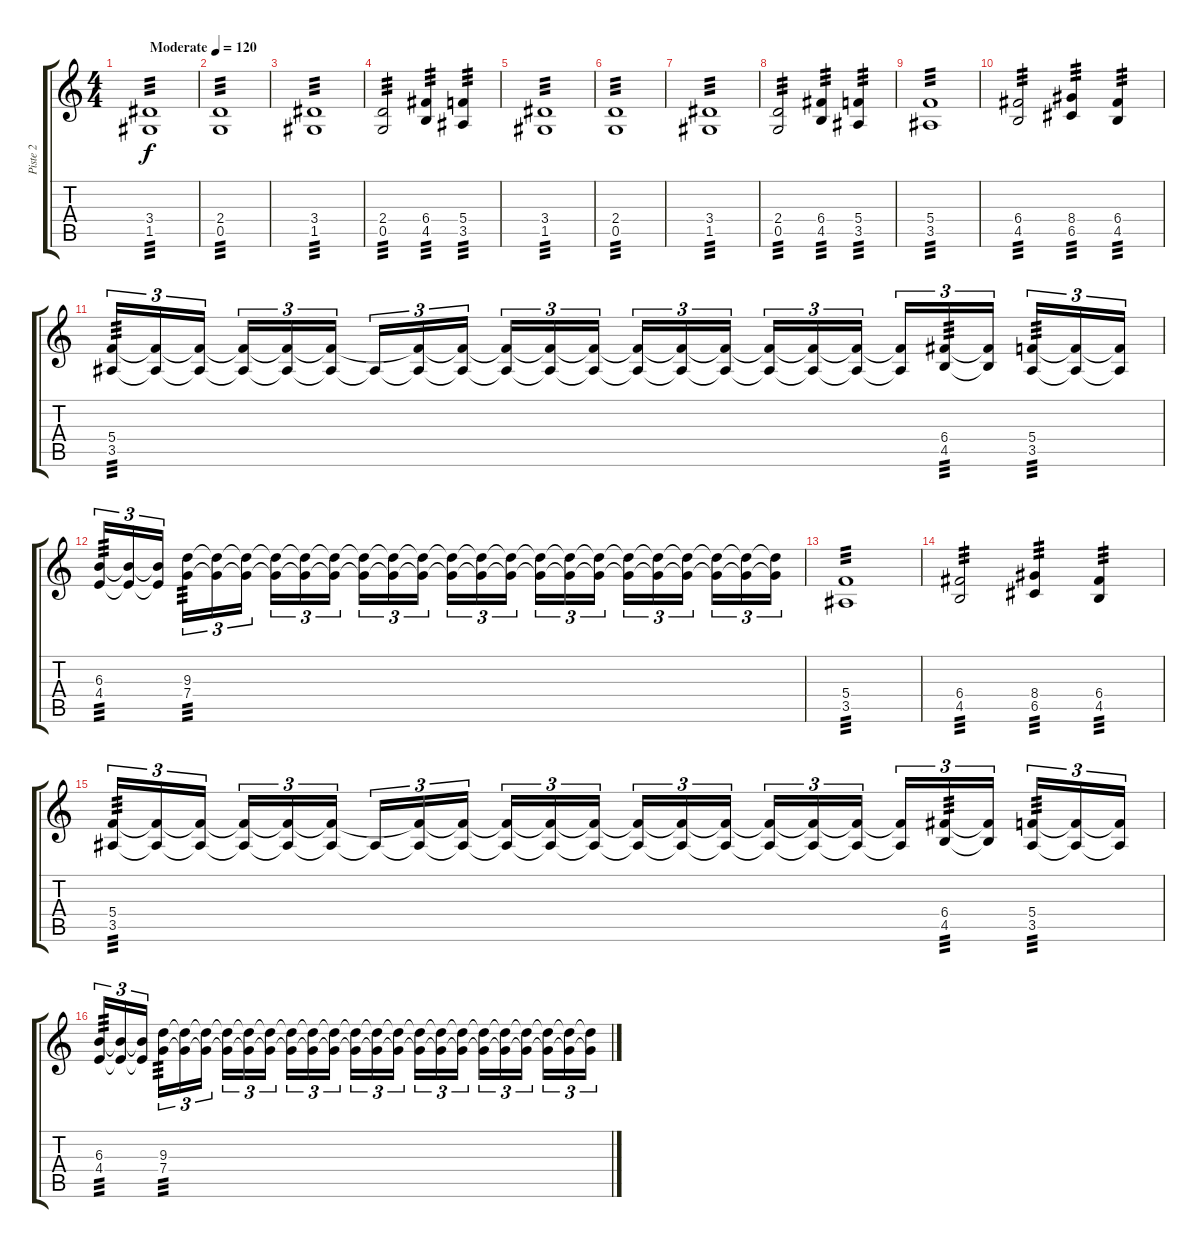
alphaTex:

\track ("Piste 2" "Piste 2") {instrument distortionguitar}
\staff {score tabs}
\tuning (D4 A3 F3 C3 G2 D2) {hide}
\ts (4 4)
\tempo (120 "Moderate")
\clef g2
\ks c
(3.4 1.5).1{tp 3 dy f instrument distortionguitar} |
(2.4 0.5).1{tp 3} |
(3.4 1.5).1{tp 3} |
(2.4 0.5).2{tp 3} (6.4 4.5).4{tp 3} (5.4 3.5).4{tp 3} |
(3.4 1.5).1{tp 3} |
(2.4 0.5).1{tp 3} |
(3.4 1.5).1{tp 3} |
(2.4 0.5).2{tp 3} (6.4 4.5).4{tp 3} (5.4 3.5).4{tp 3} |
(5.4 3.5).1{tp 3} |
(6.4 4.5).2{tp 3} (8.4 6.5).4{tp 3} (6.4 4.5).4{tp 3} |
(5.4 3.5).16{tu (3 2) tp 3} (5.4{t} 3.5{t}).16{tu (3 2)} (5.4{t} 3.5{t}).16{tu (3 2) beam splitsecondary} (5.4{t} 3.5{t}).16{tu (3 2)} (5.4{t} 3.5{t}).16{tu (3 2)} (5.4{t} 3.5{t}).16{tu (3 2)} 3.5{t}.16{tu (3 2)} (5.4{t} 3.5{t}).16{tu (3 2)} (5.4{t} 3.5{t}).16{tu (3 2) beam splitsecondary} (5.4{t} 3.5{t}).16{tu (3 2)} (5.4{t} 3.5{t}).16{tu (3 2)} (5.4{t} 3.5{t}).16{tu (3 2)} (5.4{t} 3.5{t}).16{tu (3 2)} (5.4{t} 3.5{t}).16{tu (3 2)} (5.4{t} 3.5{t}).16{tu (3 2) beam splitsecondary} (5.4{t} 3.5{t}).16{tu (3 2)} (5.4{t} 3.5{t}).16{tu (3 2)} (5.4{t} 3.5{t}).16{tu (3 2)} (5.4{t} 3.5{t}).16{tu (3 2)} (6.4 4.5).16{tu (3 2) tp 3} (6.4{t} 4.5{t}).16{tu (3 2) beam splitsecondary} (5.4 3.5).16{tu (3 2) tp 3} (5.4{t} 3.5{t}).16{tu (3 2)} (5.4{t} 3.5{t}).16{tu (3 2)} |
(6.3 4.4).16{tu (3 2) tp 3} (6.3{t} 4.4{t}).16{tu (3 2)} (6.3{t} 4.4{t}).16{tu (3 2) beam splitsecondary} (9.3 7.4).16{tu (3 2) tp 3} (9.3{t} 7.4{t}).16{tu (3 2)} (9.3{t} 7.4{t}).16{tu (3 2)} (9.3{t} 7.4{t}).16{tu (3 2)} (9.3{t} 7.4{t}).16{tu (3 2)} (9.3{t} 7.4{t}).16{tu (3 2) beam splitsecondary} (9.3{t} 7.4{t}).16{tu (3 2)} (9.3{t} 7.4{t}).16{tu (3 2)} (9.3{t} 7.4{t}).16{tu (3 2)} (9.3{t} 7.4{t}).16{tu (3 2)} (9.3{t} 7.4{t}).16{tu (3 2)} (9.3{t} 7.4{t}).16{tu (3 2) beam splitsecondary} (9.3{t} 7.4{t}).16{tu (3 2)} (9.3{t} 7.4{t}).16{tu (3 2)} (9.3{t} 7.4{t}).16{tu (3 2)} (9.3{t} 7.4{t}).16{tu (3 2)} (9.3{t} 7.4{t}).16{tu (3 2)} (9.3{t} 7.4{t}).16{tu (3 2) beam splitsecondary} (9.3{t} 7.4{t}).16{tu (3 2)} (9.3{t} 7.4{t}).16{tu (3 2)} (9.3{t} 7.4{t}).16{tu (3 2)} |
(5.4 3.5).1{tp 3} |
(6.4 4.5).2{tp 3} (8.4 6.5).4{tp 3} (6.4 4.5).4{tp 3} |
(5.4 3.5).16{tu (3 2) tp 3} (5.4{t} 3.5{t}).16{tu (3 2)} (5.4{t} 3.5{t}).16{tu (3 2) beam splitsecondary} (5.4{t} 3.5{t}).16{tu (3 2)} (5.4{t} 3.5{t}).16{tu (3 2)} (5.4{t} 3.5{t}).16{tu (3 2)} 3.5{t}.16{tu (3 2)} (5.4{t} 3.5{t}).16{tu (3 2)} (5.4{t} 3.5{t}).16{tu (3 2) beam splitsecondary} (5.4{t} 3.5{t}).16{tu (3 2)} (5.4{t} 3.5{t}).16{tu (3 2)} (5.4{t} 3.5{t}).16{tu (3 2)} (5.4{t} 3.5{t}).16{tu (3 2)} (5.4{t} 3.5{t}).16{tu (3 2)} (5.4{t} 3.5{t}).16{tu (3 2) beam splitsecondary} (5.4{t} 3.5{t}).16{tu (3 2)} (5.4{t} 3.5{t}).16{tu (3 2)} (5.4{t} 3.5{t}).16{tu (3 2)} (5.4{t} 3.5{t}).16{tu (3 2)} (6.4 4.5).16{tu (3 2) tp 3} (6.4{t} 4.5{t}).16{tu (3 2) beam splitsecondary} (5.4 3.5).16{tu (3 2) tp 3} (5.4{t} 3.5{t}).16{tu (3 2)} (5.4{t} 3.5{t}).16{tu (3 2)} |
(6.3 4.4).16{tu (3 2) tp 3} (6.3{t} 4.4{t}).16{tu (3 2)} (6.3{t} 4.4{t}).16{tu (3 2) beam splitsecondary} (9.3 7.4).16{tu (3 2) tp 3} (9.3{t} 7.4{t}).16{tu (3 2)} (9.3{t} 7.4{t}).16{tu (3 2)} (9.3{t} 7.4{t}).16{tu (3 2)} (9.3{t} 7.4{t}).16{tu (3 2)} (9.3{t} 7.4{t}).16{tu (3 2) beam splitsecondary} (9.3{t} 7.4{t}).16{tu (3 2)} (9.3{t} 7.4{t}).16{tu (3 2)} (9.3{t} 7.4{t}).16{tu (3 2)} (9.3{t} 7.4{t}).16{tu (3 2)} (9.3{t} 7.4{t}).16{tu (3 2)} (9.3{t} 7.4{t}).16{tu (3 2) beam splitsecondary} (9.3{t} 7.4{t}).16{tu (3 2)} (9.3{t} 7.4{t}).16{tu (3 2)} (9.3{t} 7.4{t}).16{tu (3 2)} (9.3{t} 7.4{t}).16{tu (3 2)} (9.3{t} 7.4{t}).16{tu (3 2)} (9.3{t} 7.4{t}).16{tu (3 2) beam splitsecondary} (9.3{t} 7.4{t}).16{tu (3 2)} (9.3{t} 7.4{t}).16{tu (3 2)} (9.3{t} 7.4{t}).16{tu (3 2)}
